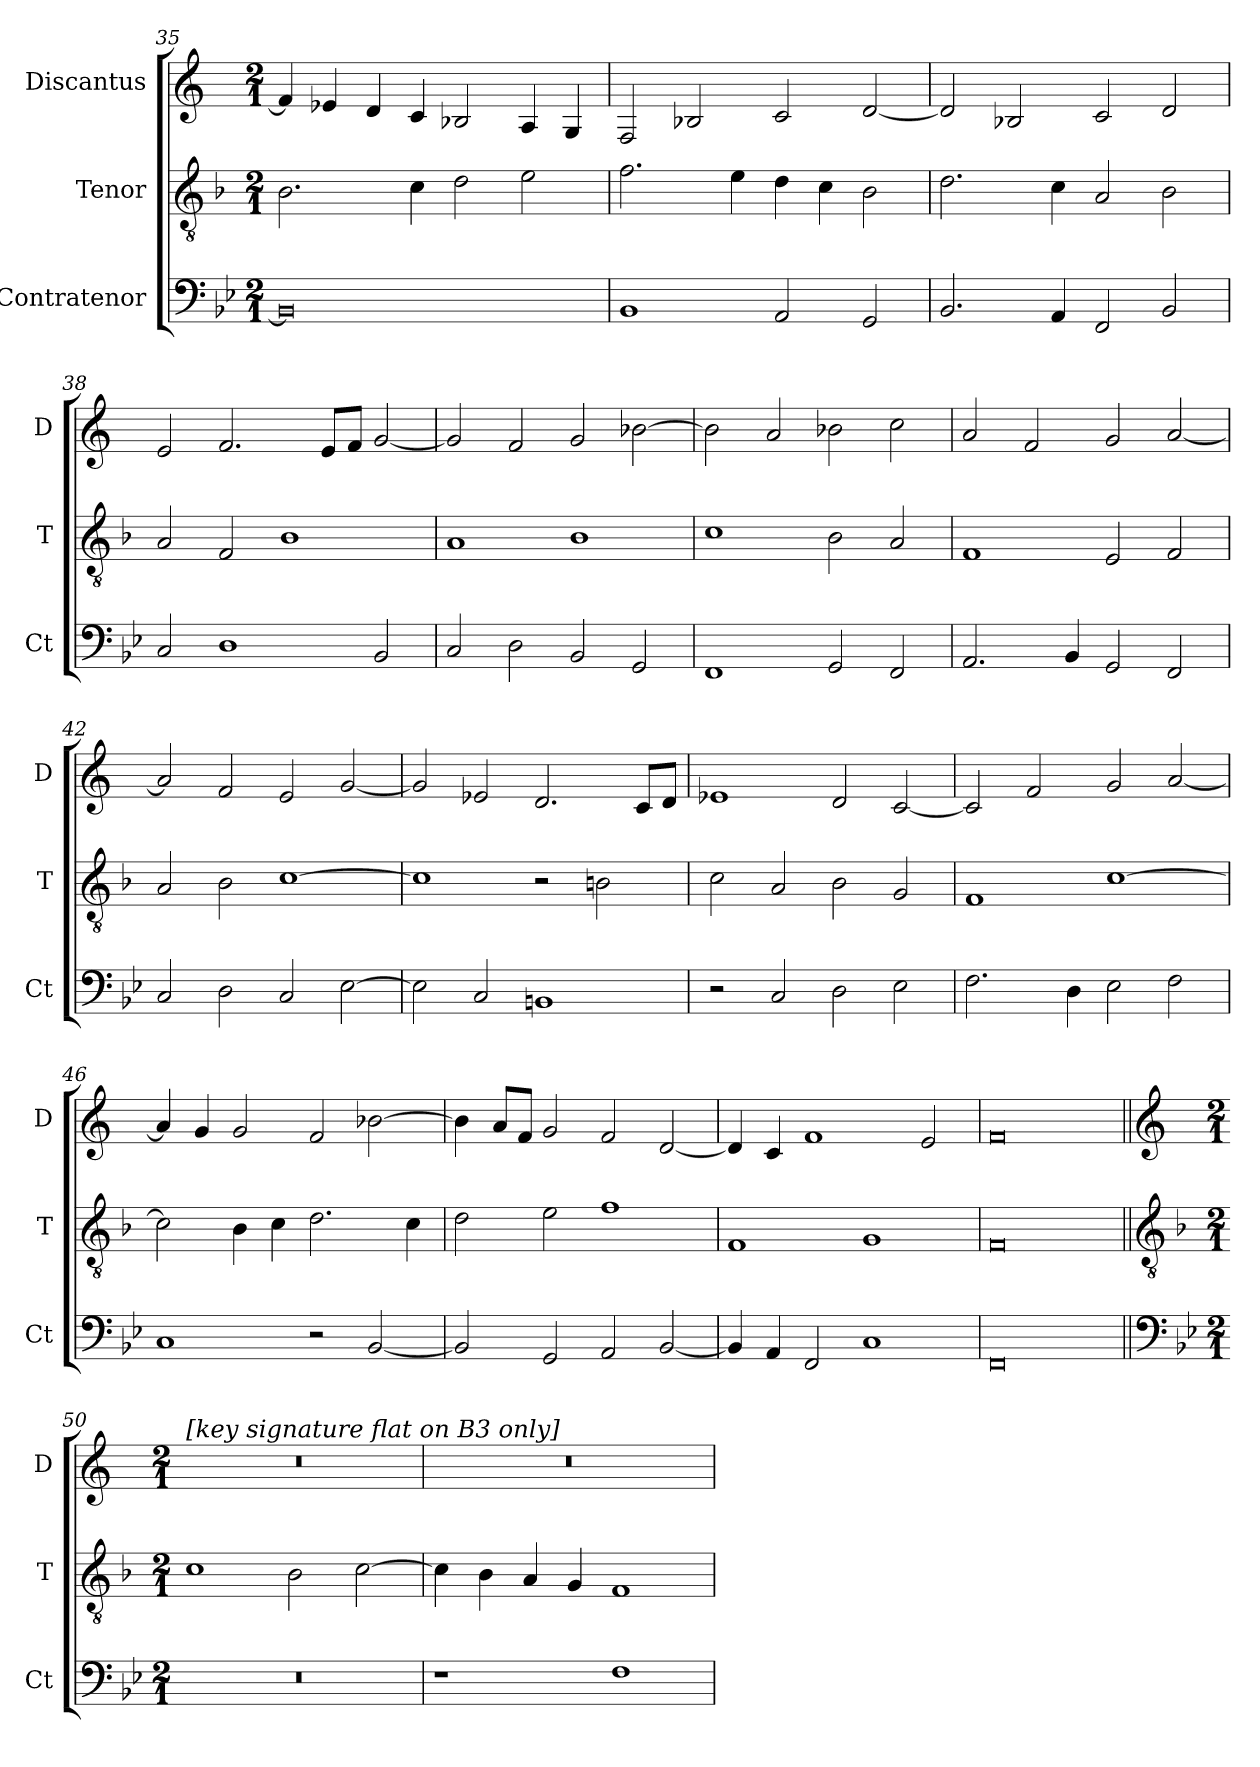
**kern	**kern	**kern
*part3	*part2	*part1
*staff3	*staff2	*staff1
*I"Contratenor	*I"Tenor	*I"Discantus
*I'Ct	*I'T	*I'D
*clefF4	*clefGv2	*clefG2
*k[b-e-]	*k[b-]	*k[]
*M2/1	*M2/1	*M2/1
=35	=35	=35
0BB-]	2.B-\	4f/]
.	.	4e-X/
.	.	4d/
.	4c\	4c/
.	2d\	2B-X/
.	2e\	4A/
.	.	4G/
=36	=36	=36
1BB-	2.f\	2F/
.	.	2B-X/
.	4e\	.
2AA/	4d\	2c/
.	4c\	.
2GG/	2B-\	[2d/
=37	=37	=37
2.BB-/	2.d\	2d/]
.	.	2B-X/
4AA/	4c\	.
2FF/	2A/	2c/
2BB-/	2B-\	2d/
=38	=38	=38
2C/	2A/	2e/
1D	2F/	2.f/
.	1B-	.
.	.	8e/L
.	.	8f/J
2BB-/	.	[2g/
=39	=39	=39
2C/	1A	2g/]
2D\	.	2f/
2BB-/	1B-	2g/
2GG/	.	[2b-X\
=40	=40	=40
1FF	1c	2b-\]
.	.	2a/
2GG/	2B-\	2b-X\
2FF/	2A/	2cc\
=41	=41	=41
2.AA/	1F	2a/
.	.	2f/
4BB-/	.	.
2GG/	2E/	2g/
2FF/	2F/	[2a/
=42	=42	=42
2C/	2A/	2a/]
2D\	2B-\	2f/
2C/	[1c	2e/
[2E-\	.	[2g/
=43	=43	=43
2E-\]	1c]	2g/]
2C/	.	2e-X/
1BBn	2r	2.d/
.	2Bn\	.
.	.	8c/L
.	.	8d/J
=44	=44	=44
2r	2c\	1e-X
2C/	2A/	.
2D\	2B-\	2d/
2E-\	2G/	[2c/
=45	=45	=45
2.F\	1F	2c/]
.	.	2f/
4D\	.	.
2E-\	[1c	2g/
2F\	.	[2a/
=46	=46	=46
1C	2c\]	4a/]
.	.	4g/
.	4B-\	2g/
.	4c\	.
2r	2.d\	2f/
[2BB-/	.	[2b-X\
.	4c\	.
=47	=47	=47
2BB-/]	2d\	4b-\]
.	.	8a/L
.	.	8f/J
2GG/	2e\	2g/
2AA/	1f	2f/
[2BB-/	.	[2d/
=48	=48	=48
4BB-/]	1F	4d/]
4AA/	.	4c/
2FF/	.	1f
1C	1G	.
.	.	2e/
=49	=49	=49
0FF	0F	0f
!!LO:LB:g=z
=50||	=50||	=50||
*clefF4	*clefGv2	*clefG2
*k[b-e-]	*k[b-]	*k[]
*M2/1	*M2/1	*M2/1
!	!	!LO:TX:a:t=[key signature flat on B3 only]
0r	1c	0r
.	2B-\	.
.	[2c\	.
=51	=51	=51
1r	4c\]	0r
.	4B-\	.
.	4A/	.
.	4G/	.
1F	1F	.
=	=	=
*-	*-	*-
